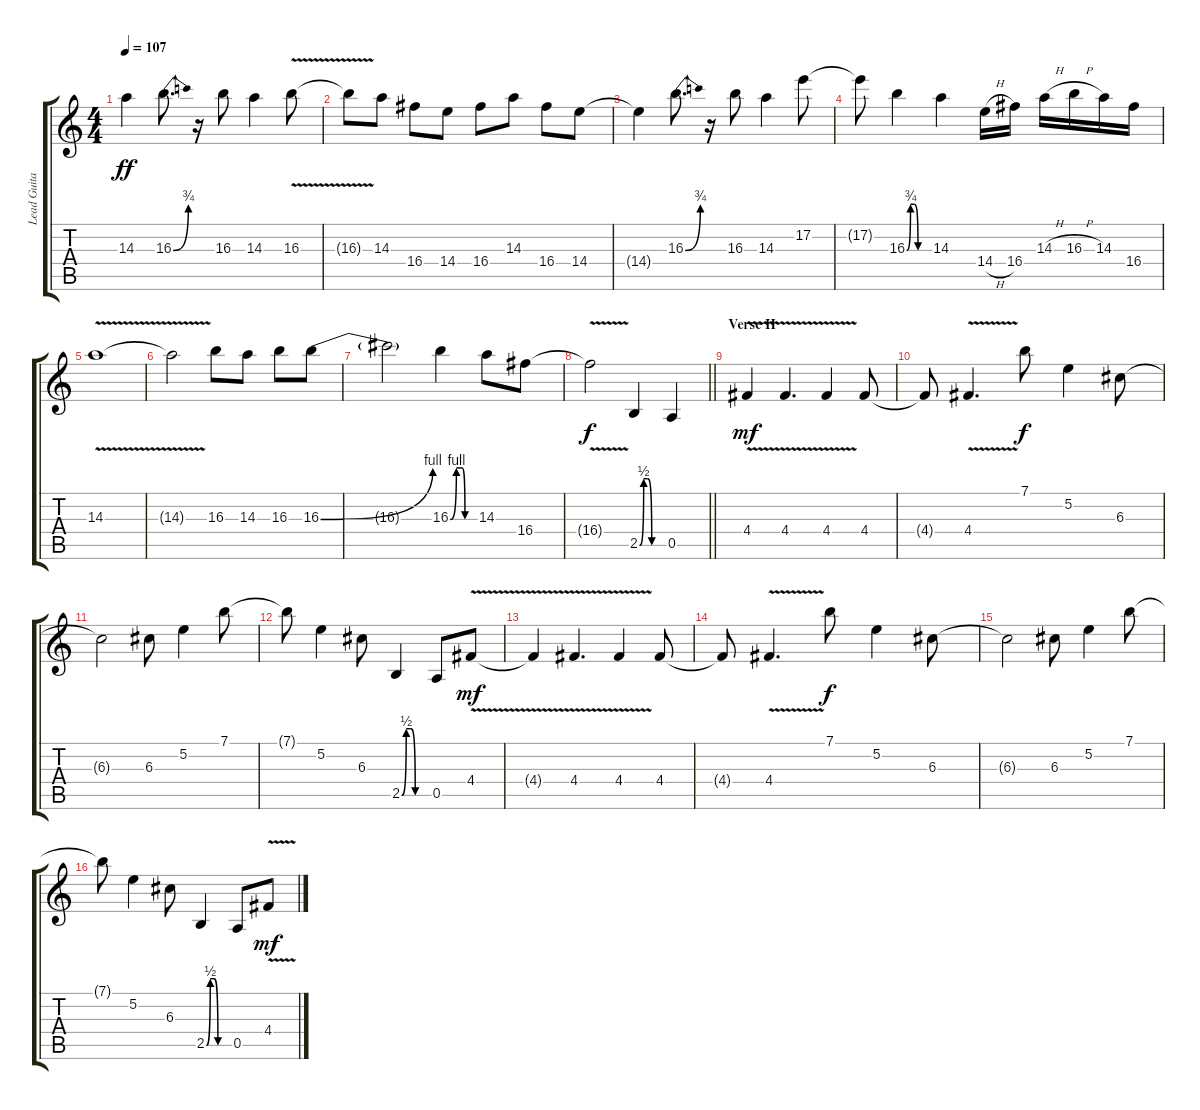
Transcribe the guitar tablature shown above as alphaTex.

\track ("Lead Guitar" "Lead Guita") {instrument overdrivenguitar}
\staff {score tabs}
\tuning (E4 B3 G3 D3 A2 E2) {hide}
\ts (4 4)
\tempo 107
\clef g2
\ks c
14.3.4{dy ff} 16.3{be (bend 0 0 60 3)}.8{d} r.16 16.3.8 14.3.4 16.3{v}.8 |
16.3{t}.8 14.3.8 16.4.8 14.4.8 16.4.8 14.3.8 16.4.8 14.4.8 |
14.4{t}.4 16.3{be (bend 0 0 60 3)}.8{d} r.16 16.3.8 14.3.4 17.2.8 |
17.2{t}.8 16.3{be (custom 0 0 10 3 20 3 30 0 60 0)}.4 14.3.4 14.4{h}.16 16.4.16 14.3{h}.16 16.3{h}.16 14.3.16 16.4.16 |
14.3{v}.1 |
14.3{t}.2 16.3.8 14.3.8 16.3.8 16.3{be (bend 0 0 60 4)}.8 |
16.3{t}.2 16.3{be (custom 0 0 15 4 29 4 36 0 60 0)}.4 14.3.8 16.4.8 |
\barLineRight lightlight
16.4{v t}.2{dy f} 2.5{be (custom 0 0 10 2 20 2 30 0 60 0)}.4 0.5.4 |
\section ("" "Verse II")
4.4{v}.4{dy mf} 4.4{v}.4{d} 4.4{v}.4 4.4.8 |
4.4{t}.8 4.4{v}.4{d} 7.1.8{dy f} 5.2.4 6.3.8 |
6.3{t}.2 6.3.8 5.2.4 7.1.8 |
7.1{t}.8 5.2.4 6.3.8 2.5{be (custom 0 0 10 2 20 2 30 0 60 0)}.4 0.5.8 4.4{v}.8{dy mf} |
4.4{t}.4 4.4{v}.4{d} 4.4{v}.4 4.4.8 |
4.4{t}.8 4.4{v}.4{d} 7.1.8{dy f} 5.2.4 6.3.8 |
6.3{t}.2 6.3.8 5.2.4 7.1.8 |
7.1{t}.8 5.2.4 6.3.8 2.5{be (custom 0 0 10 2 20 2 30 0 60 0)}.4 0.5.8 4.4{v}.8{dy mf}
